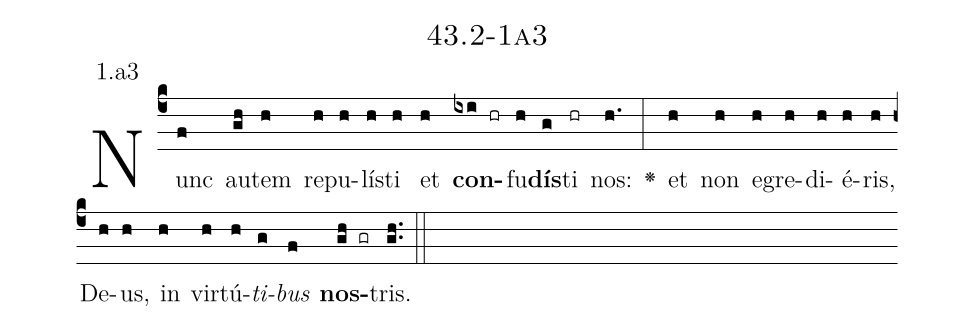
name: 43.2-1a3;
annotation: 1.a3;
%%
(c4)Nunc(f) au(gh)tem(h) re(h)pu(h)lís(h)ti(h) et(h) <b>con</b>(ixi hr)fu(h)<b>dís</b>(g)ti(hr) nos:(h.) <v>\greheightstar</v>(:) et(h) non(h) e(h)gre(h)di(h)é(h)ris,(h) De(h)us,(h) in(h) vir(h)tú(h)<i>ti</i>(g)<i>bus</i>(f) <b>nos</b>(gh gr)tris.(gh..) (::)


%E(h) u(h) o(g) u(f) a(gh) e.(gh..) (::)
